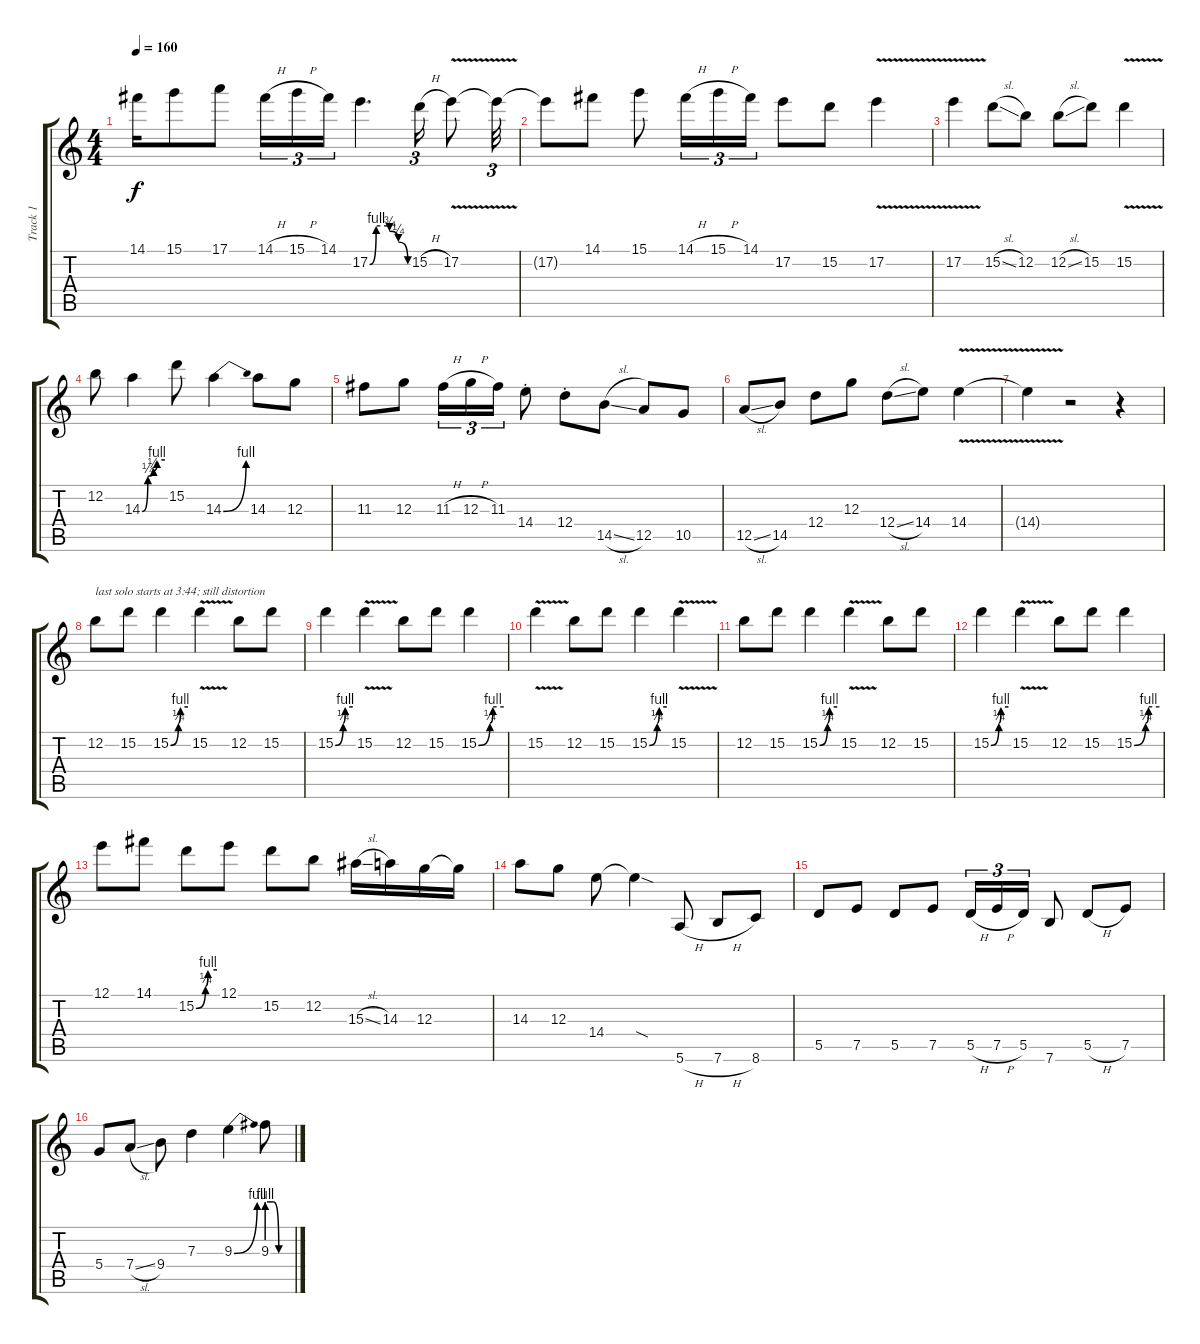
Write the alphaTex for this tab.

\track ("Track 1" "Track 1") {instrument overdrivenguitar}
\staff {score tabs}
\tuning (E4 B3 G3 D3 A2 E2) {hide}
\ts (4 4)
\tempo 160
\clef g2
\ks c
14.1{t}.16{dy f} 15.1.8 17.1.8 14.1{h}.16{tu (3 2)} 15.1{h}.16{tu (3 2)} 14.1.16{tu (3 2)} 17.2{be (custom 0 0 10 4 28 4 31 3 45 1 60 0)}.4{d instrument guitarharmonics} 15.2{h}.16{tu (3 2) instrument distortionguitar} 17.2{v}.8 17.2{t}.32{tu (3 2)} |
17.2{t}.8 14.1.8 15.1.8 14.1{h}.16{tu (3 2)} 15.1{h}.16{tu (3 2)} 14.1.16{tu (3 2)} 17.2.8 15.2.8 17.2{v}.4 |
17.2{v}.4 15.2{sl}.8 12.2.8 12.2{sl}.8 15.2.8 15.2{v}.4 |
12.2.8 14.3{be (custom 0 0 15 1 30 2 39 4 60 4)}.4 15.2.8 14.3{be (bend 0 0 60 4)}.4 14.3.8 12.3.8 |
11.3.8 12.3.8 11.3{h}.16{tu (3 2)} 12.3{h}.16{tu (3 2)} 11.3.16{tu (3 2)} 14.4{st}.8 12.4{st}.8 14.5{sl}.8 12.5.8 10.5.8 |
12.5{sl}.8 14.5.8 12.4.8 12.3.8 12.4{sl}.8 14.4.8 14.4{v}.4 |
14.4{t}.4 r.2 r.4 |
12.2.8{txt "last solo starts at 3:44; still distortion"} 15.2.8 15.2{be (custom 0 0 27 1 34 4 60 4)}.4 15.2{v}.4 12.2.8 15.2.8 |
15.2{be (custom 0 0 27 1 34 4 60 4)}.4 15.2{v}.4 12.2.8 15.2.8 15.2{be (custom 0 0 27 1 34 4 60 4)}.4 |
15.2{v}.4 12.2.8 15.2.8 15.2{be (custom 0 0 27 1 34 4 60 4)}.4 15.2{v}.4 |
12.2.8 15.2.8 15.2{be (custom 0 0 27 1 34 4 60 4)}.4 15.2{v}.4 12.2.8 15.2.8 |
15.2{be (custom 0 0 27 1 34 4 60 4)}.4 15.2{v}.4 12.2.8 15.2.8 15.2{be (custom 0 0 27 1 34 4 60 4)}.4 |
12.1.8 14.1.8 15.2{be (custom 0 0 27 1 34 4 60 4)}.8 12.1.8 15.2.8 12.2.8 15.3{sl}.16 14.3.16 12.3.16 12.3{t}.16 |
14.3.8 12.3.8 14.4.8 14.4{sod t}.4 5.6{h}.8 7.6{h}.8 8.6.8 |
5.5.8 7.5.8 5.5.8 7.5.8 5.5{h}.16{tu (3 2)} 7.5{h}.16{tu (3 2)} 5.5.16{tu (3 2)} 7.6.8 5.5{h}.8 7.5.8 |
5.4.8 7.4{sl}.8 9.4.8 7.3.4 9.3{be (bend 0 0 60 4)}.4 9.3{be (custom 0 4 15 4 29 0 60 0)}.8
